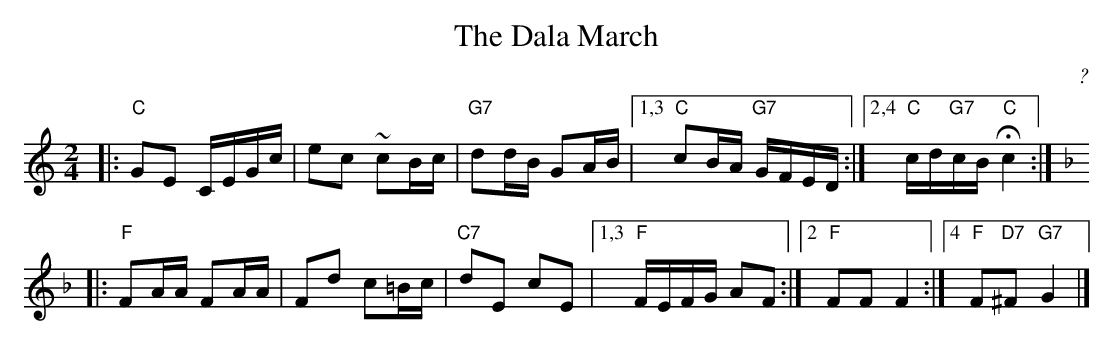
X:1
T: The Dala March
O: ?
M: 2/4
L: 1/16
K: C
|: "C"G2E2 CEGc | e2c2 ~c2Bc | "G7"d2dB G2AB |1,3 "C"c2BA "G7"GFED :|2,4 "C"cd"G7"cB "C"Hc4 :|[K:F]
|: "F"F2AA F2AA | F2d2 c2=Bc | "C7"d2E2 c2E2 |1,3 "F"FEFG A2F2 :|2 "F"F2F2 F4 :|4 "F"F2"D7"^F2 "G7"G4 |]
